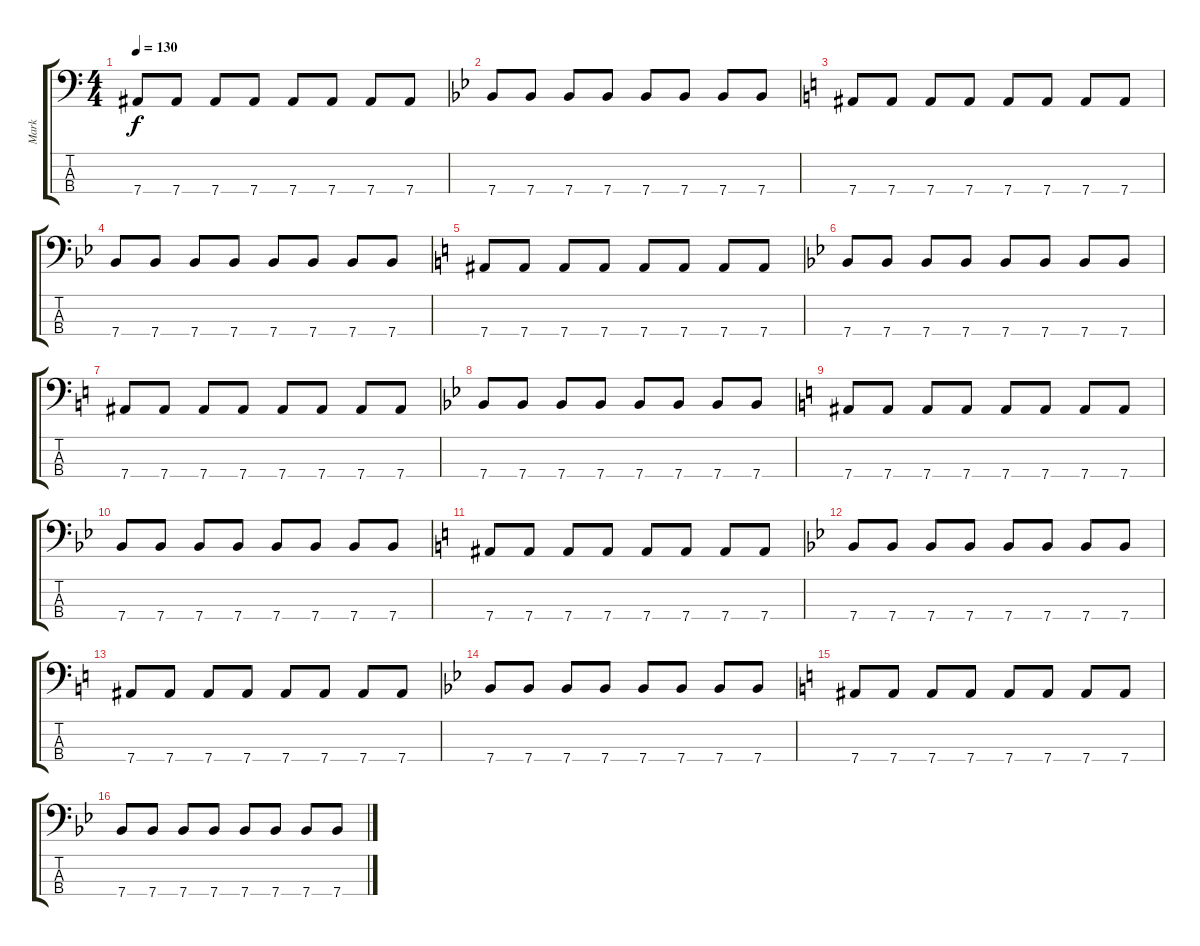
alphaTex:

\track ("Mark" "Mark") {instrument electricbassfinger}
\staff {score tabs}
\tuning (Gb2 Db2 Ab1 Eb1) {hide}
\ts (4 4)
\tempo 130
\clef f4
\ks c
7.4.8{dy f} 7.4.8 7.4.8 7.4.8 7.4.8 7.4.8 7.4.8 7.4.8 |
\ks bb
7.4.8 7.4.8 7.4.8 7.4.8 7.4.8 7.4.8 7.4.8 7.4.8 |
\ks c
7.4.8 7.4.8 7.4.8 7.4.8 7.4.8 7.4.8 7.4.8 7.4.8 |
\ks bb
7.4.8 7.4.8 7.4.8 7.4.8 7.4.8 7.4.8 7.4.8 7.4.8 |
\ks c
7.4.8 7.4.8 7.4.8 7.4.8 7.4.8 7.4.8 7.4.8 7.4.8 |
\ks bb
7.4.8 7.4.8 7.4.8 7.4.8 7.4.8 7.4.8 7.4.8 7.4.8 |
\ks c
7.4.8 7.4.8 7.4.8 7.4.8 7.4.8 7.4.8 7.4.8 7.4.8 |
\ks bb
7.4.8 7.4.8 7.4.8 7.4.8 7.4.8 7.4.8 7.4.8 7.4.8 |
\ks c
7.4.8 7.4.8 7.4.8 7.4.8 7.4.8 7.4.8 7.4.8 7.4.8 |
\ks bb
7.4.8 7.4.8 7.4.8 7.4.8 7.4.8 7.4.8 7.4.8 7.4.8 |
\ks c
7.4.8 7.4.8 7.4.8 7.4.8 7.4.8 7.4.8 7.4.8 7.4.8 |
\ks bb
7.4.8 7.4.8 7.4.8 7.4.8 7.4.8 7.4.8 7.4.8 7.4.8 |
\ks c
7.4.8 7.4.8 7.4.8 7.4.8 7.4.8 7.4.8 7.4.8 7.4.8 |
\ks bb
7.4.8 7.4.8 7.4.8 7.4.8 7.4.8 7.4.8 7.4.8 7.4.8 |
\ks c
7.4.8 7.4.8 7.4.8 7.4.8 7.4.8 7.4.8 7.4.8 7.4.8 |
\ks bb
7.4.8 7.4.8 7.4.8 7.4.8 7.4.8 7.4.8 7.4.8 7.4.8
